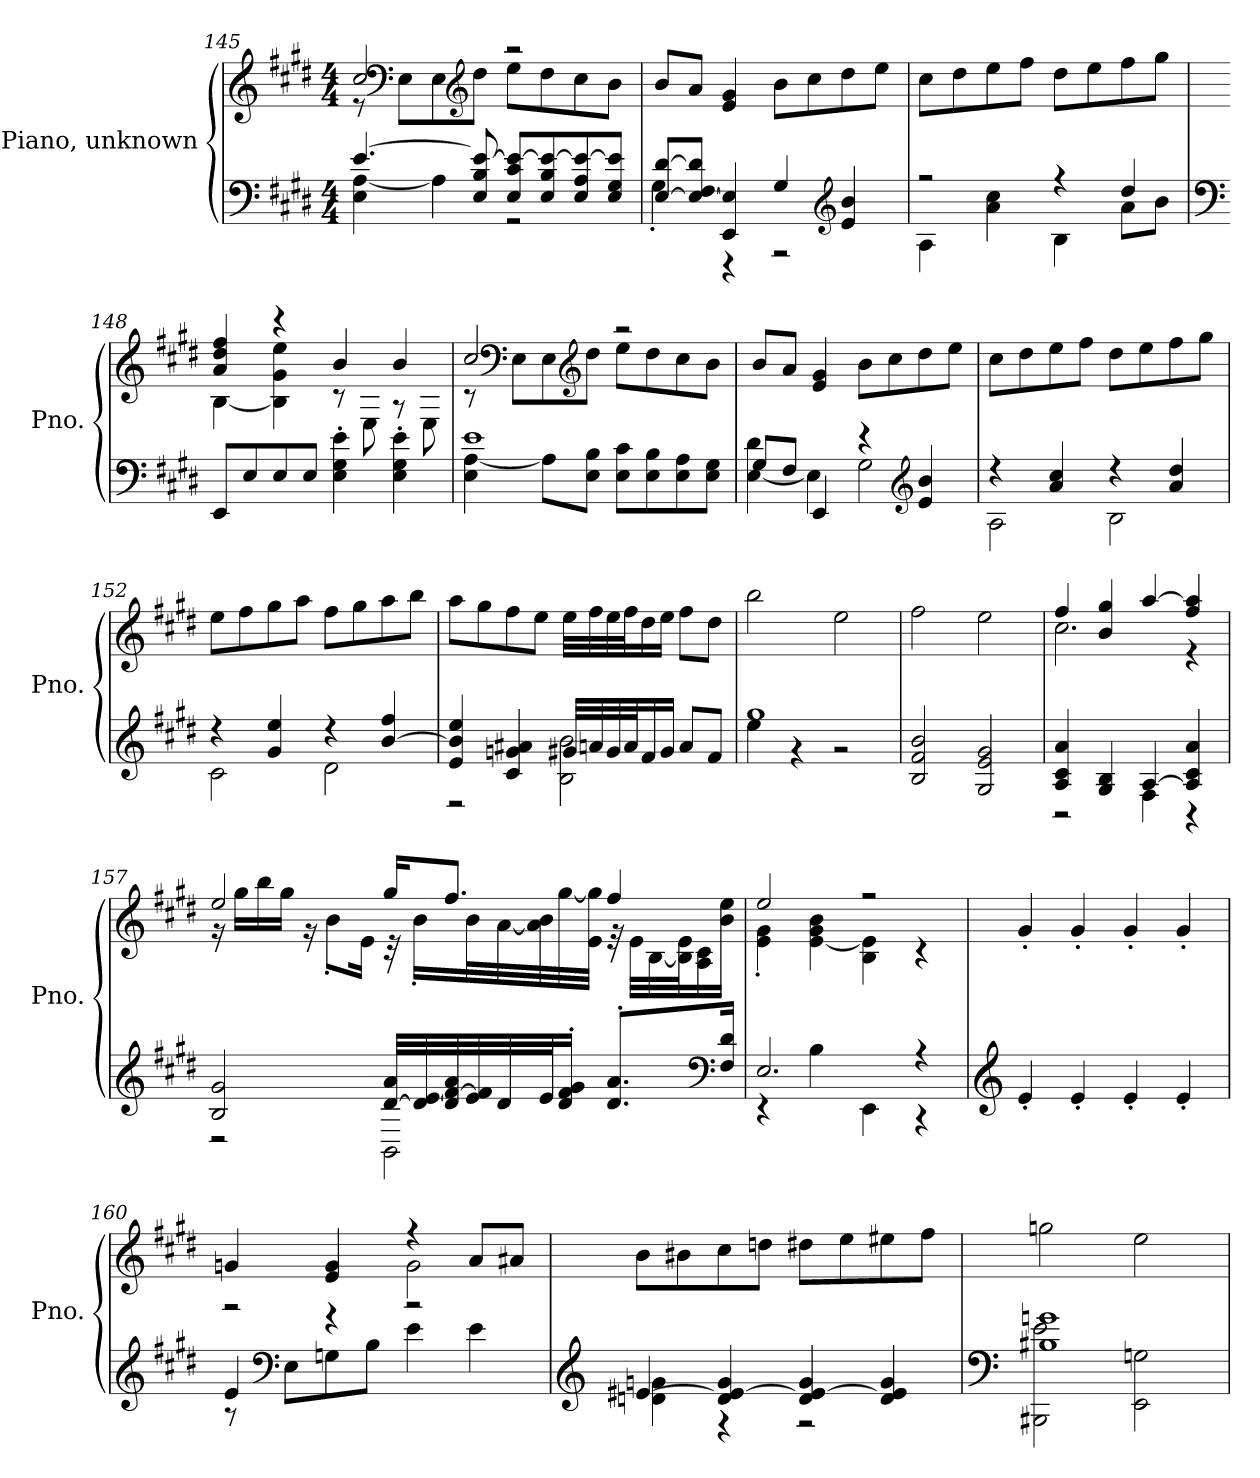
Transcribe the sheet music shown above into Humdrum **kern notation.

**kern	**kern
*part1	*part1
*staff2	*staff1
*I"Piano, unknown	*
*I'Pno.	*
*clefF4	*clefG2
*k[f#c#g#d#]	*k[f#c#g#d#]
*M4/4	*M4/4
=145	=145
*^	*^
[4.e/	4E\ [4A\	2cc#/	8r
*	*	*clefF4	*
.	.	.	8E\L
.	4A\]	.	8E\
*	*	*clefG2	*
8E/ 8B/ 8e/_	.	.	8dd#\J
8E/ 8c#/ 8e/_L	2r	2r	8ee\L
8E/ 8B/ 8e/_	.	.	8dd#\
8E/ 8A/ 8e/_	.	.	8cc#\
8E/ 8G#/ 8e/]J	.	.	8b\J
*	*	*v	*v
=146	=146	=146
[8E/ [8d#/L	4G#'\	8b/L
8E/_ 8F#/ 8d#/]J	.	8a/J
4EE/ 4E/]	4r	4e/ 4g#/
4G#/	2r	8b\L
.	.	8cc#\
*clefG2	*	*
4e/ 4b/	.	8dd#\
.	.	8ee\J
!!LO:LB:g=z
=147	=147	=147
2r	4A\	8cc#\L
.	.	8dd#\
.	4a\ 4cc#\	8ee\
.	.	8ff#\J
4r	4B\	8dd#\L
.	.	8ee\
4dd#/	8a\L	8ff#\
.	8b\J	8gg#\J
*v	*v	*
=148	=148
*clefF4	*
*	*^
8EE/L	4a/ 4dd#/ 4ff#/	[4B\
8E/	.	.
8E/	4r	4B\] 4g#\ 4ee\
8E/J	.	.
4E\' 4G#\' 4e\'	4b/	8r
.	.	8E\
4E\' 4G#\' 4e\'	4b/	8r
.	.	8E\
=149	=149	=149
*^	*	*
1e	4E\ [4A\	2cc#/	8r
*	*	*clefF4	*
.	.	.	8E\L
.	8A\L]	.	8E\
*	*	*clefG2	*
.	8E\ 8B\J	.	8dd#\J
.	8E\ 8c#\L	2r	8ee\L
.	8E\ 8B\	.	8dd#\
.	8E\ 8A\	.	8cc#\
.	8E\ 8G#\J	.	8b\J
*	*	*v	*v
=150	=150	=150
8G#/L	[4E\ 4d#\	8b/L
8F#/J	.	8a/J
4EE/	4E\]	4e/ 4g#/
4r	2G#\	8b\L
.	.	8cc#\
*clefG2	*	*
4e/ 4b/	.	8dd#\
.	.	8ee\J
!!LO:LB:g=z
=151	=151	=151
4r	2A\	8cc#\L
.	.	8dd#\
4a/ 4cc#/	.	8ee\
.	.	8ff#\J
4r	2B\	8dd#\L
.	.	8ee\
4a/ 4dd#/	.	8ff#\
.	.	8gg#\J
=152	=152	=152
4r	2c#\	8ee\L
.	.	8ff#\
4g#/ 4ee/	.	8gg#\
.	.	8aa\J
4r	2d#\	8ff#\L
.	.	8gg#\
[4b/ 4ff#/	.	8aa\
.	.	8bb\J
=153	=153	=153
4e/ 4b/] 4ee/	2r	8aa\L
.	.	8gg#\
4c#/ 4gn/ 4a#X/	.	8ff#\
.	.	8ee\J
32g#X/LLL	2B\ 2b\	32ee\LLL
32an/	.	32ff#\
32g#/	.	32ee\
32a/J	.	32ff#\J
16f#/	.	16dd#\
16g#/JJ	.	16ee\JJ
8a/L	.	8ff#\L
8f#/J	.	8dd#\J
=154	=154	=154
1gg#	4ee\	2bb\
.	4r	.
.	2r	2ee\
*v	*v	*
=155	=155
2B/ 2f#/ 2b/	2ff#\
2G#/ 2e/ 2g#/	2ee\
!!LO:LB:g=z
=156	=156
*^	*^
4A/ 4c#/ 4a/	2r	4ff#/	2.cc#\
4G#/ 4B/	.	4b/ 4gg#/	.
[4A/	4F#\	[4aa/	.
4A/] 4c#/ 4a/	4r	4ff#/ 4aa/]	4r
=157	=157	=157	=157
2B/ 2g#/	2r	2ee/	16r
.	.	.	16gg#\LL
.	.	.	16bb\
.	.	.	16gg#\JJ
.	.	.	16r
.	.	.	8b'\L
.	.	.	16e\Jk
[32d#/ 32a/LLL	2BB\	16gg#/KL	32r
32d#/_ 32e/	.	.	16b'\LL
32d#/] [32f#/ 32a/	.	8.ff#/J	.
32e/ 32f#/]	.	.	32b\L
32d#/	.	.	[32a\
32e/J	.	.	32a\] 32b\
16d#/' 16f#/' 16g#/'JJ	.	.	[32gg#\
.	.	.	32e\ 32gg#\]JJJ
8.d#/' 8.a/'L	.	4ff#/	32r
.	.	.	32e\LLL
.	.	.	[32B\
.	.	.	32B\] 32e\J
.	.	.	16A\ 16c#\
*clefF4	*	*	*
16F#/ 16d#/Jk	.	.	16b\ 16ee\JJ
=158	=158	=158	=158
2.E/	4r	2ee/	4e\' 4g#\'
.	4B\	.	[4e\ 4g#\ 4b\
.	4EE\	2r	4B\ 4e\]
4r	4r	.	4r
*v	*v	*	*
*	*v	*v
!!LO:LB:g=z
=159	=159
*clefG2	*
4e'/	4g#'/
4e'/	4g#'/
4e'/	4g#'/
4e'/	4g#'/
=160	=160
*^	*^
4e/	8r	4gn/	2r
*clefF4	*	*	*
.	8E\L	.	.
4r	8Gn\	4e/ 4g/	.
.	8B\J	.	.
2r	4e\	4r	2g\
.	4e\	8a/L	.
.	.	8a#X/J	.
*	*	*v	*v
=161	=161	=161
*clefG2	*	*
[4e#X/	4dn\ 4gn\	8b\L
.	.	8b#X\
4d/ 4e#/_ 4g/	4r	8cc#\
.	.	8ddn\J
4d/ 4e#/_ 4g/	2r	8dd#X\L
.	.	8ee\
4d/ 4e#/] 4g/	.	8ee#X\
.	.	8ff#\J
=162	=162	=162
*clefF4	*	*
1B#X 1gn	2BBB#X\ 2e\	2ggn\
.	2EE\ 2Gn\	2ee\
*v	*v	*
=	=
*-	*-
